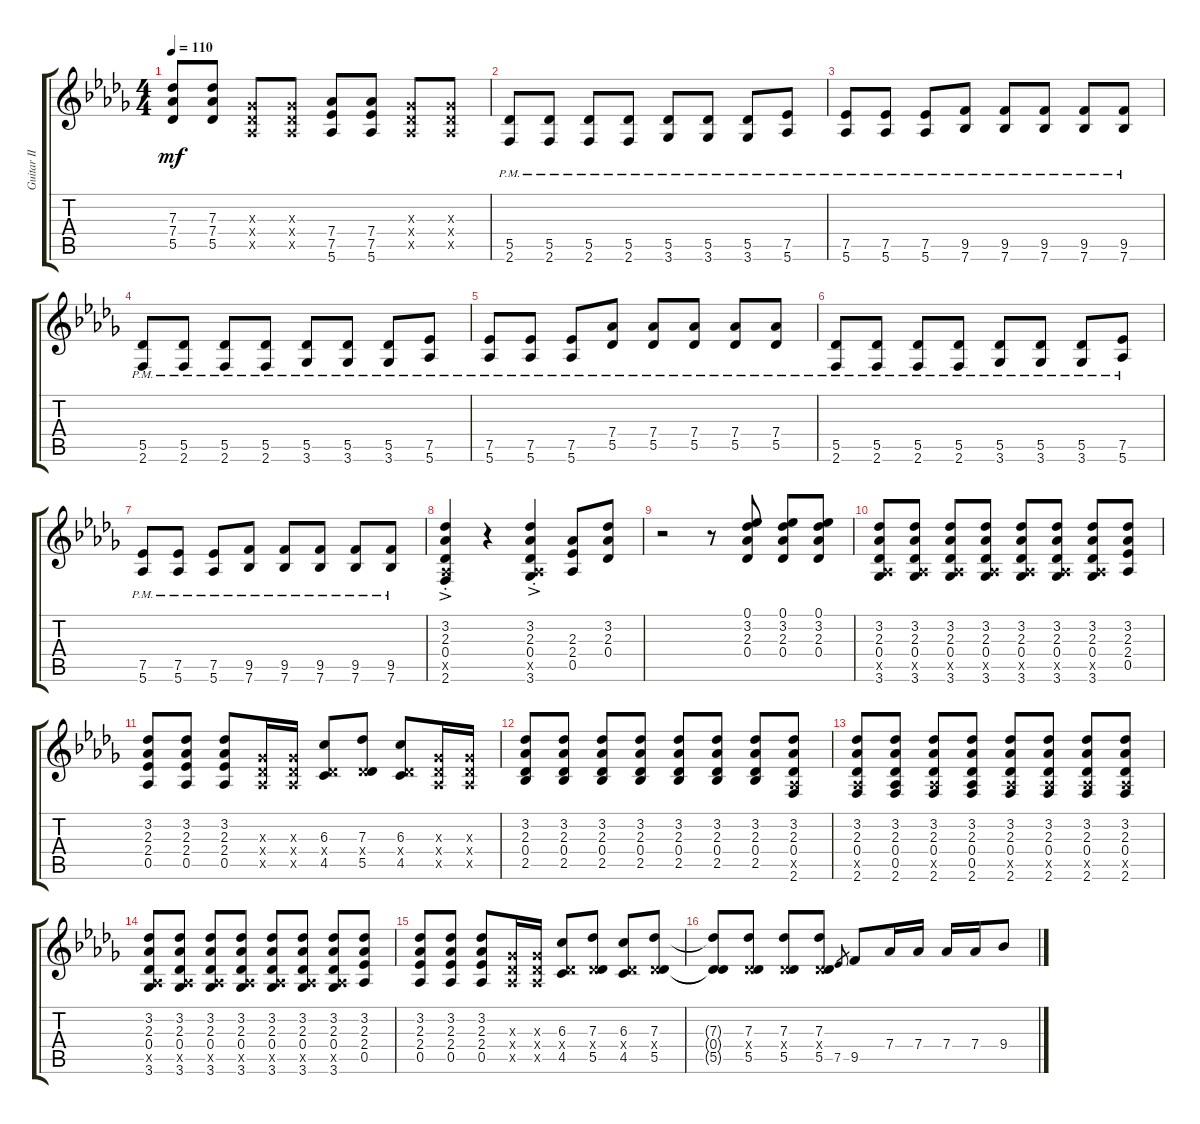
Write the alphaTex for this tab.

\track ("Guitar Ⅱ" "Guitar Ⅱ") {instrument overdrivenguitar}
\staff {score tabs}
\tuning (Eb4 Bb3 Gb3 Db3 Ab2 Eb2) {hide}
\ts (4 4)
\tempo 110
\clef g2
\ks db
(7.3 7.4 5.5).8{dy mf} (7.3 7.4 5.5).8 (0.3{x} 0.4{x} 0.5{x}).8 (0.3{x} 0.4{x} 0.5{x}).8 (7.4 7.5 5.6).8 (7.4 7.5 5.6).8 (0.3{x} 0.4{x} 0.5{x}).8 (0.3{x} 0.4{x} 0.5{x}).8 |
\section ("" "")
(5.5{pm} 2.6{pm}).8 (5.5{pm} 2.6{pm}).8 (5.5{pm} 2.6{pm}).8 (5.5{pm} 2.6{pm}).8 (5.5{pm} 3.6{pm}).8 (5.5{pm} 3.6{pm}).8 (5.5{pm} 3.6{pm}).8 (7.5{pm} 5.6{pm}).8 |
(7.5{pm} 5.6{pm}).8 (7.5{pm} 5.6{pm}).8 (7.5{pm} 5.6{pm}).8 (9.5{pm} 7.6{pm}).8 (9.5{pm} 7.6{pm}).8 (9.5{pm} 7.6{pm}).8 (9.5{pm} 7.6{pm}).8 (9.5{pm} 7.6{pm}).8 |
(5.5{pm} 2.6{pm}).8 (5.5{pm} 2.6{pm}).8 (5.5{pm} 2.6{pm}).8 (5.5{pm} 2.6{pm}).8 (5.5{pm} 3.6{pm}).8 (5.5{pm} 3.6{pm}).8 (5.5{pm} 3.6{pm}).8 (7.5{pm} 5.6{pm}).8 |
(7.5{pm} 5.6{pm}).8 (7.5{pm} 5.6{pm}).8 (7.5{pm} 5.6{pm}).8 (7.4{pm} 5.5{pm}).8 (7.4{pm} 5.5{pm}).8 (7.4{pm} 5.5{pm}).8 (7.4{pm} 5.5{pm}).8 (7.4{pm} 5.5{pm}).8 |
(5.5{pm} 2.6{pm}).8 (5.5{pm} 2.6{pm}).8 (5.5{pm} 2.6{pm}).8 (5.5{pm} 2.6{pm}).8 (5.5{pm} 3.6{pm}).8 (5.5{pm} 3.6{pm}).8 (5.5{pm} 3.6{pm}).8 (7.5{pm} 5.6{pm}).8 |
(7.5{pm} 5.6{pm}).8 (7.5{pm} 5.6{pm}).8 (7.5{pm} 5.6{pm}).8 (9.5{pm} 7.6{pm}).8 (9.5{pm} 7.6{pm}).8 (9.5{pm} 7.6{pm}).8 (9.5{pm} 7.6{pm}).8 (9.5{pm} 7.6{pm}).8 |
(3.2{ac st} 2.3{ac st} 0.4{ac st} 0.5{ac st x} 2.6{ac st}).4 r.4 (3.2{ac st} 2.3{ac st} 0.4{ac st} 0.5{ac st x} 3.6{ac st}).4 (2.3 2.4 0.5).8 (3.2 2.3 0.4).8 |
r.2 r.8 (0.1 3.2 2.3 0.4).8 (0.1 3.2 2.3 0.4).8 (0.1 3.2 2.3 0.4).8 |
\section ("" "")
(3.2 2.3 0.4 0.5{x} 3.6).8 (3.2 2.3 0.4 0.5{x} 3.6).8 (3.2 2.3 0.4 0.5{x} 3.6).8 (3.2 2.3 0.4 0.5{x} 3.6).8 (3.2 2.3 0.4 0.5{x} 3.6).8 (3.2 2.3 0.4 0.5{x} 3.6).8 (3.2 2.3 0.4 0.5{x} 3.6).8 (3.2 2.3 2.4 0.5).8 |
(3.2 2.3 2.4 0.5).8 (3.2 2.3 2.4 0.5).8 (3.2 2.3 2.4 0.5).8 (0.3{x} 0.4{x} 0.5{x}).16 (0.3{x} 0.4{x} 0.5{x}).16 (6.3 0.4{x} 4.5).8 (7.3 0.4{x} 5.5).8 (6.3 0.4{x} 4.5).8 (0.3{x} 0.4{x} 0.5{x}).16 (0.3{x} 0.4{x} 0.5{x}).16 |
(3.2 2.3 0.4 2.5).8 (3.2 2.3 0.4 2.5).8 (3.2 2.3 0.4 2.5).8 (3.2 2.3 0.4 2.5).8 (3.2 2.3 0.4 2.5).8 (3.2 2.3 0.4 2.5).8 (3.2 2.3 0.4 2.5).8 (3.2 2.3 0.4 0.5{x} 2.6).8 |
(3.2 2.3 0.4 0.5{x} 2.6).8 (3.2 2.3 0.4 0.5 2.6).8 (3.2 2.3 0.4 0.5{x} 2.6).8 (3.2 2.3 0.4 0.5 2.6).8 (3.2 2.3 0.4 0.5{x} 2.6).8 (3.2 2.3 0.4 0.5{x} 2.6).8 (3.2 2.3 0.4 0.5{x} 2.6).8 (3.2 2.3 0.4 0.5{x} 2.6).8 |
(3.2 2.3 0.4 0.5{x} 3.6).8 (3.2 2.3 0.4 0.5{x} 3.6).8 (3.2 2.3 0.4 0.5{x} 3.6).8 (3.2 2.3 0.4 0.5{x} 3.6).8 (3.2 2.3 0.4 0.5{x} 3.6).8 (3.2 2.3 0.4 0.5{x} 3.6).8 (3.2 2.3 0.4 0.5{x} 3.6).8 (3.2 2.3 2.4 0.5).8 |
(3.2 2.3 2.4 0.5).8 (3.2 2.3 2.4 0.5).8 (3.2 2.3 2.4 0.5).8 (0.3{x} 0.4{x} 0.5{x}).16 (0.3{x} 0.4{x} 0.5{x}).16 (6.3 0.4{x} 4.5).8 (7.3 0.4{x} 5.5).8 (6.3 0.4{x} 4.5).8 (7.3 0.4{x} 5.5).8 |
(7.3{t} 0.4{t} 5.5{t}).8 (7.3 0.4{x} 5.5).8 (7.3 0.4{x} 5.5).8 (7.3 0.4{x} 5.5).8 7.5.8{gr} 9.5.8 7.4.16 7.4.16 7.4.16 7.4.16 9.4.8
